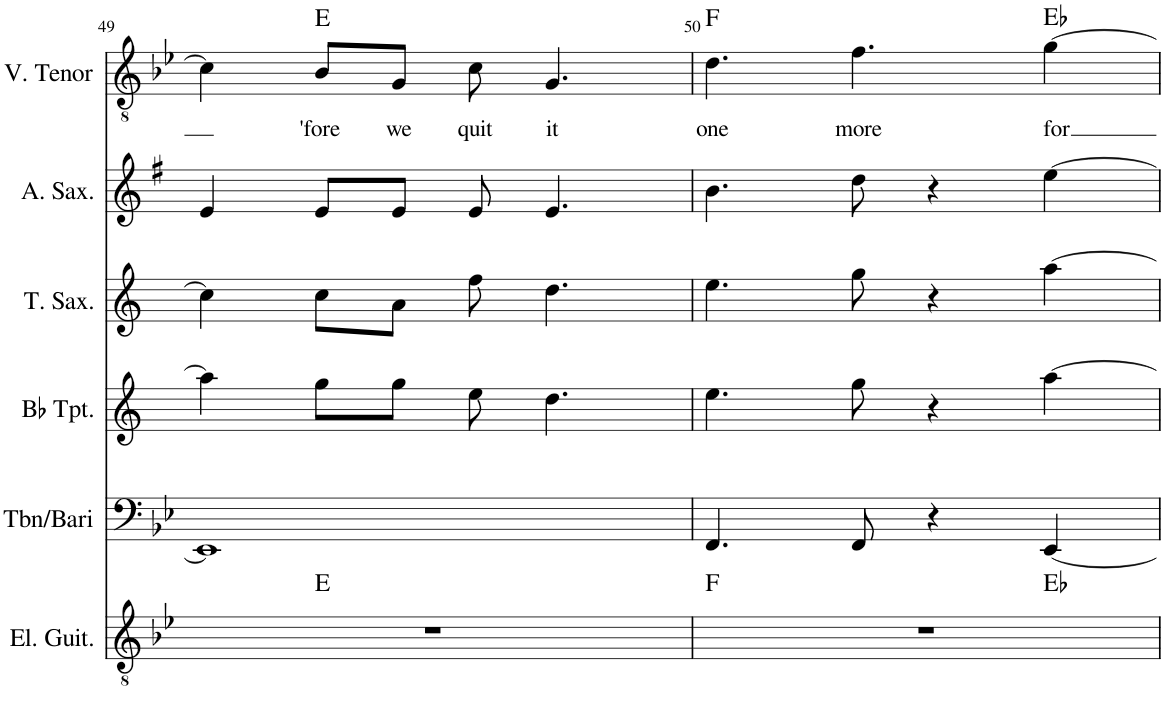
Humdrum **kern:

**kern	**harte	**kern	**kern	**kern	**kern	**kern	**text	**harte
*part6	*part6	*part5	*part4	*part3	*part2	*part1	*part1	*part1
*staff6	*	*staff5	*staff4	*staff3	*staff2	*staff1	*staff1	*
*I"Electric Guitar	*	*I"Tbn/Bari	*I"Bb Trumpet	*I"Tenor Saxophone	*I"Alto Saxophone	*I"V. Tenor	*	*
*I'El. Guit.	*	*I'Tbn/Bari	*I'Bb Tpt.	*I'T. Sax.	*I'A. Sax.	*I'V. Tenor	*	*
!!LO:PB:g=z
*clefGv2	*	*clefF4	*clefG2	*clefG2	*clefG2	*clefGv2	*	*
*	*	*	*Trd1c2	*Trd8c14	*Trd5c9	*	*	*
*k[b-e-]	*	*k[b-e-]	*k[]	*k[]	*k[f#]	*k[b-e-]	*	*
*M4/4	*	*M4/4	*M4/4	*M4/4	*M4/4	*M4/4	*	*
=49	=49	=49	=49	=49	=49	=49	=49	=49
*^	*	*	*	*	*	*	*	*
1r	4ryy	.	1EE-]	4aa\]	4cc\]	4e/	4c\]	.	.
!	!	!	!	!	!	!	!	!LO:LY:b	!
.	2.ryy	E:maj	.	8gg\L	8cc\L	8e/L	8B-/L	'fore	E:maj
!	!	!	!	!	!	!	!	!LO:LY:b	!
.	.	.	.	8gg\J	8a\J	8e/J	8G/J	we	.
!	!	!	!	!	!	!	!	!LO:LY:b	!
.	.	.	.	8ee\	8ee\	8e/	8c\	quit	.
!	!	!	!	!	!	!	!	!LO:LY:b	!
.	.	.	.	4.dd\	4.dd\	4.e/	4.G/	it	.
=50	=50	=50	=50	=50	=50	=50	=50	=50	=50
!	!	!	!	!	!	!	!	!LO:LY:b	!
1r	2.ryy	F:maj	4.FF/	4.ee\	4.ee\	4.b\	4.d\	one	F:maj
!	!	!	!	!	!	!	!	!LO:LY:b	!
.	.	.	8FF/	8gg\	8gg\	8dd\	4.f\	more	.
.	.	.	4r	4r	4r	4r	.	.	.
!	!	!	!	!	!	!	!	!LO:LY:b	!
.	4ryy	Eb:maj	[4EE-/	[4aa\	[4aa\	[4ee\	[4g\	for	Eb:maj
*v	*v	*	*	*	*	*	*	*	*
=	=	=	=	=	=	=	=	=
*-	*-	*-	*-	*-	*-	*-	*-	*-
